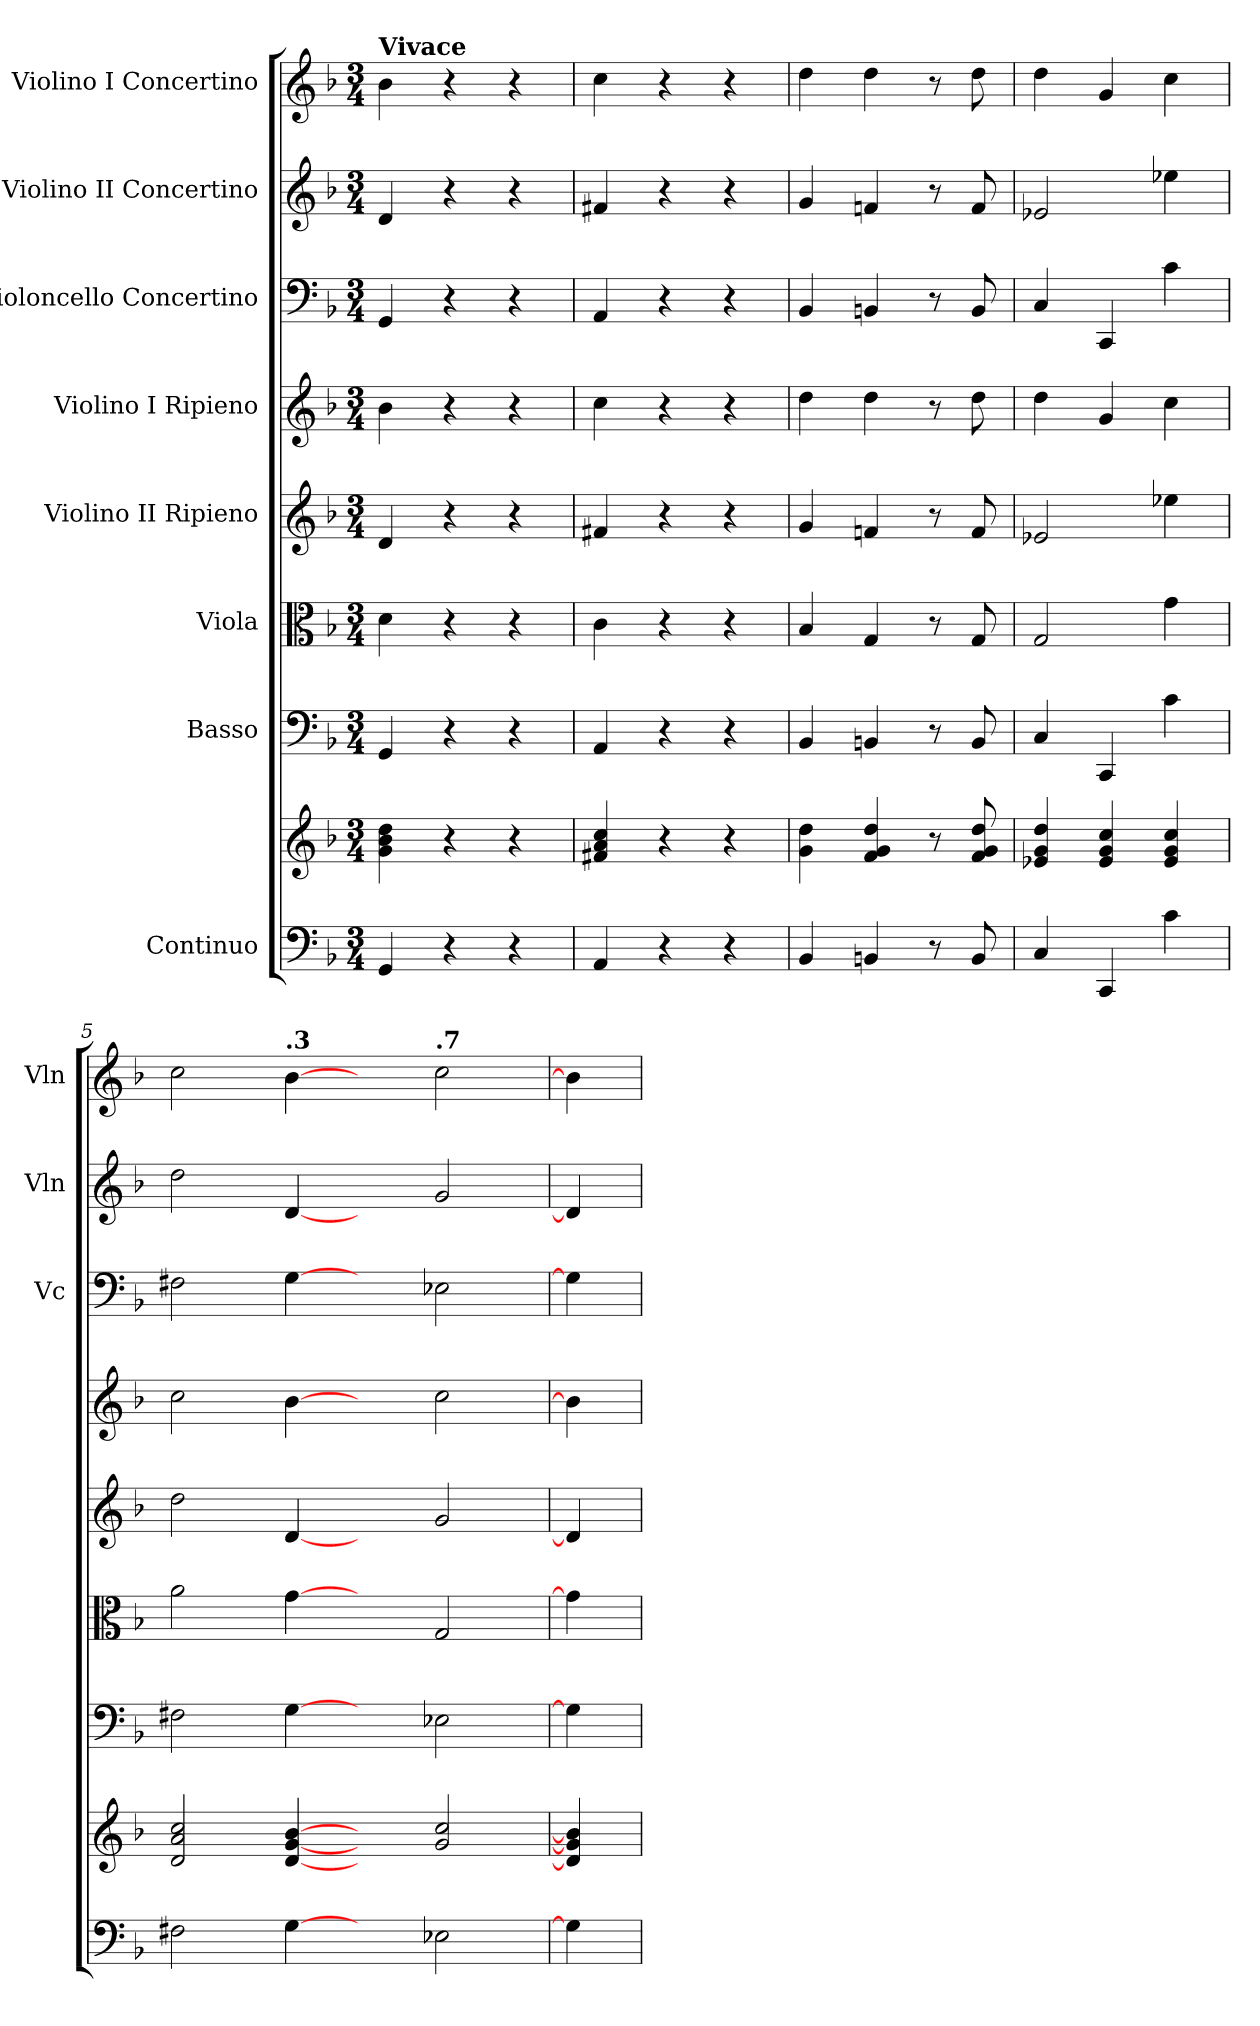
**kern	**kern	**kern	**kern	**kern	**kern	**kern	**kern	**kern
*part8	*part8	*part7	*part6	*part5	*part4	*part3	*part2	*part1
*staff9	*staff8	*staff7	*staff6	*staff5	*staff4	*staff3	*staff2	*staff1
*I"Continuo	*	*I"Basso	*I"Viola	*I"Violino II Ripieno	*I"Violino I Ripieno	*I"Violoncello Concertino	*I"Violino II Concertino	*I"Violino I Concertino
*	*	*	*	*	*	*I'Vc	*I'Vln	*I'Vln
*clefF4	*clefG2	*clefF4	*clefC3	*clefG2	*clefG2	*clefF4	*clefG2	*clefG2
*k[b-]	*k[b-]	*k[b-]	*k[b-]	*k[b-]	*k[b-]	*k[b-]	*k[b-]	*k[b-]
*M3/4	*M3/4	*M3/4	*M3/4	*M3/4	*M3/4	*M3/4	*M3/4	*M3/4
=1	=1	=1	=1	=1	=1	=1	=1	=1
!	!	!	!	!	!	!	!	!LO:TX:a:B:t=Vivace
4GG/	4g\ 4b-\ 4dd\	4GG/	4d\	4d/	4b-\	4GG/	4d/	4b-\
4r	4r	4r	4r	4r	4r	4r	4r	4r
4r	4r	4r	4r	4r	4r	4r	4r	4r
=2	=2	=2	=2	=2	=2	=2	=2	=2
4AA/	4f#X/ 4a/ 4cc/	4AA/	4c\	4f#X/	4cc\	4AA/	4f#X/	4cc\
4r	4r	4r	4r	4r	4r	4r	4r	4r
4r	4r	4r	4r	4r	4r	4r	4r	4r
=3	=3	=3	=3	=3	=3	=3	=3	=3
4BB-/	4g\ 4dd\	4BB-/	4B-/	4g/	4dd\	4BB-/	4g/	4dd\
4BBn/	4f/ 4g/ 4dd/	4BBn/	4G/	4fn/	4dd\	4BBn/	4fn/	4dd\
8r	8r	8r	8r	8r	8r	8r	8r	8r
8BB/	8f/ 8g/ 8dd/	8BB/	8G/	8f/	8dd\	8BB/	8f/	8dd\
=4	=4	=4	=4	=4	=4	=4	=4	=4
4C/	4e-X/ 4g/ 4dd/	4C/	2G/	2e-X/	4dd\	4C/	2e-X/	4dd\
4CC/	4e-/ 4g/ 4cc/	4CC/	.	.	4g/	4CC/	.	4g/
4c\	4e-/ 4g/ 4cc/	4c\	4g\	4ee-X\	4cc\	4c\	4ee-X\	4cc\
=5	=5	=5	=5	=5	=5	=5	=5	=5
2F#X\	2d/ 2a/ 2cc/	2F#X\	2a\	2dd\	2cc\	2F#X\	2dd\	2cc\
*	*	*	*	*	*	*	*	*MM153
!	!	!	!	!	!	!	!	!LO:TX:a:B:t=.3
[4G\	[4d/ [4g/ [4b-/	[4G\	[4g\	[4d/	[4b-\	[4G\	[4d/	[4b-\
4ryy	4ryy	4ryy	4ryy	4ryy	4ryy	4ryy	4ryy	4ryy
*	*	*	*	*	*	*	*	*MM136
!	!	!	!	!	!	!	!	!LO:TX:a:B:t=.7
2E-X\	2g/ 2cc/	2E-X\	2G/	2g/	2cc\	2E-X\	2g/	2cc\
=6	=6	=6	=6	=6	=6	=6	=6	=6
4G\]	4d/] 4g/] 4b-/]	4G\]	4g\]	4d/]	4b-\]	4G\]	4d/]	4b-\]
=	=	=	=	=	=	=	=	=
*-	*-	*-	*-	*-	*-	*-	*-	*-
